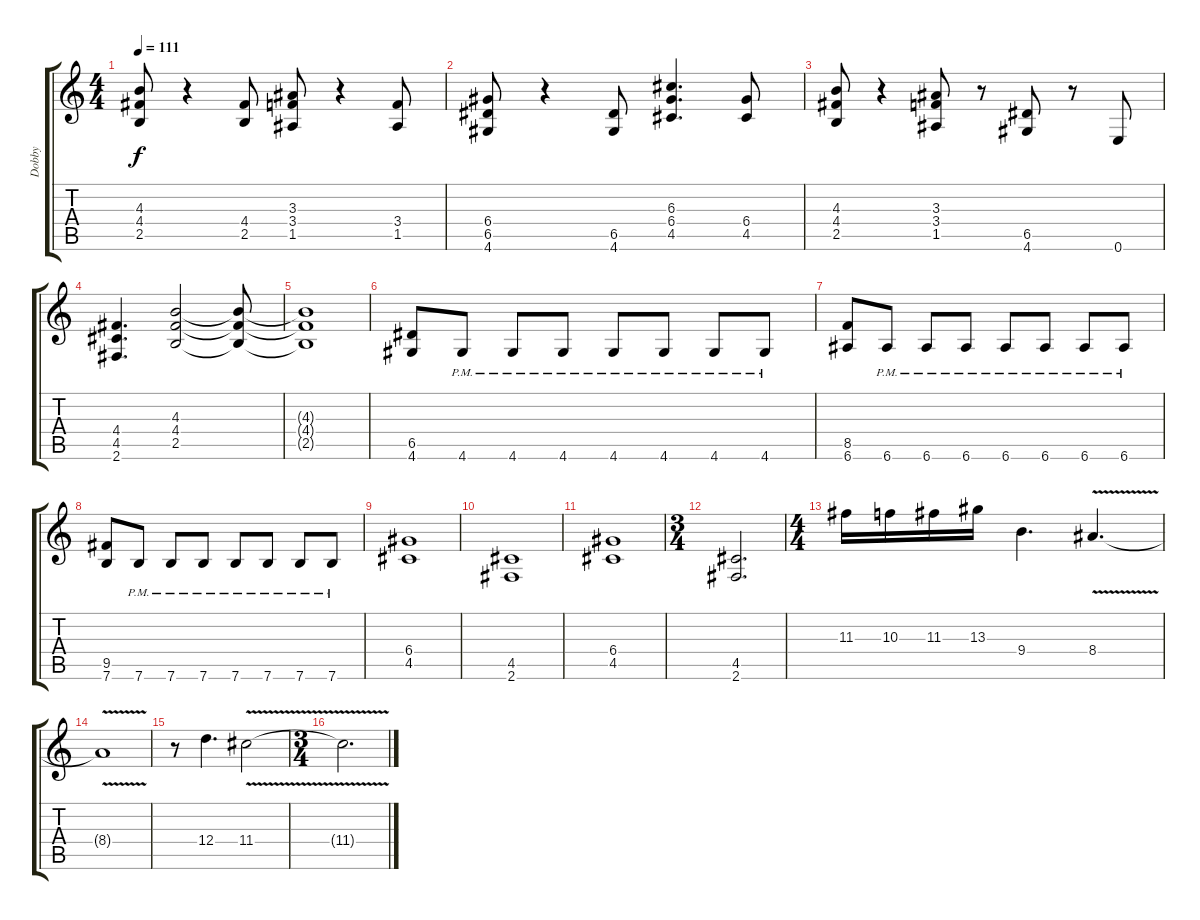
\track ("Dobby" "Dobby") {instrument distortionguitar}
\staff {score tabs}
\tuning (E4 B3 G3 D3 A2 E2) {hide}
\ts (4 4)
\tempo 111
\clef g2
\ks c
(4.3 4.4 2.5).8{dy f} r.4 (4.4 2.5).8 (3.3 3.4 1.5).8 r.4 (3.4 1.5).8 |
(6.4 6.5 4.6).8 r.4 (6.5 4.6).8 (6.3 6.4 4.5).4{d} (6.4 4.5).8 |
(4.3 4.4 2.5).8 r.4 (3.3 3.4 1.5).8 r.8 (6.5 4.6).8 r.8 0.6.8 |
(4.4 4.5 2.6).4{d} (4.3 4.4 2.5).2 (4.3{t} 4.4{t} 2.5{t}).8 |
(4.3{t} 4.4{t} 2.5{t}).1 |
(6.5 4.6).8 4.6{pm}.8 4.6{pm}.8 4.6{pm}.8 4.6{pm}.8 4.6{pm}.8 4.6{pm}.8 4.6{pm}.8 |
(8.5 6.6).8 6.6{pm}.8 6.6{pm}.8 6.6{pm}.8 6.6{pm}.8 6.6{pm}.8 6.6{pm}.8 6.6{pm}.8 |
(9.5 7.6).8 7.6{pm}.8 7.6{pm}.8 7.6{pm}.8 7.6{pm}.8 7.6{pm}.8 7.6{pm}.8 7.6{pm}.8 |
(6.4 4.5).1 |
(4.5 2.6).1 |
(6.4 4.5).1 |
\ts (3 4)
(4.5 2.6).2{d} |
\ts (4 4)
11.3.16 10.3.16 11.3.16 13.3.16 9.4.4{d} 8.4{v}.4{d} |
8.4{t}.1 |
r.8 12.4.4{d} 11.4{v}.2 |
\ts (3 4)
11.4{t}.2{d}
